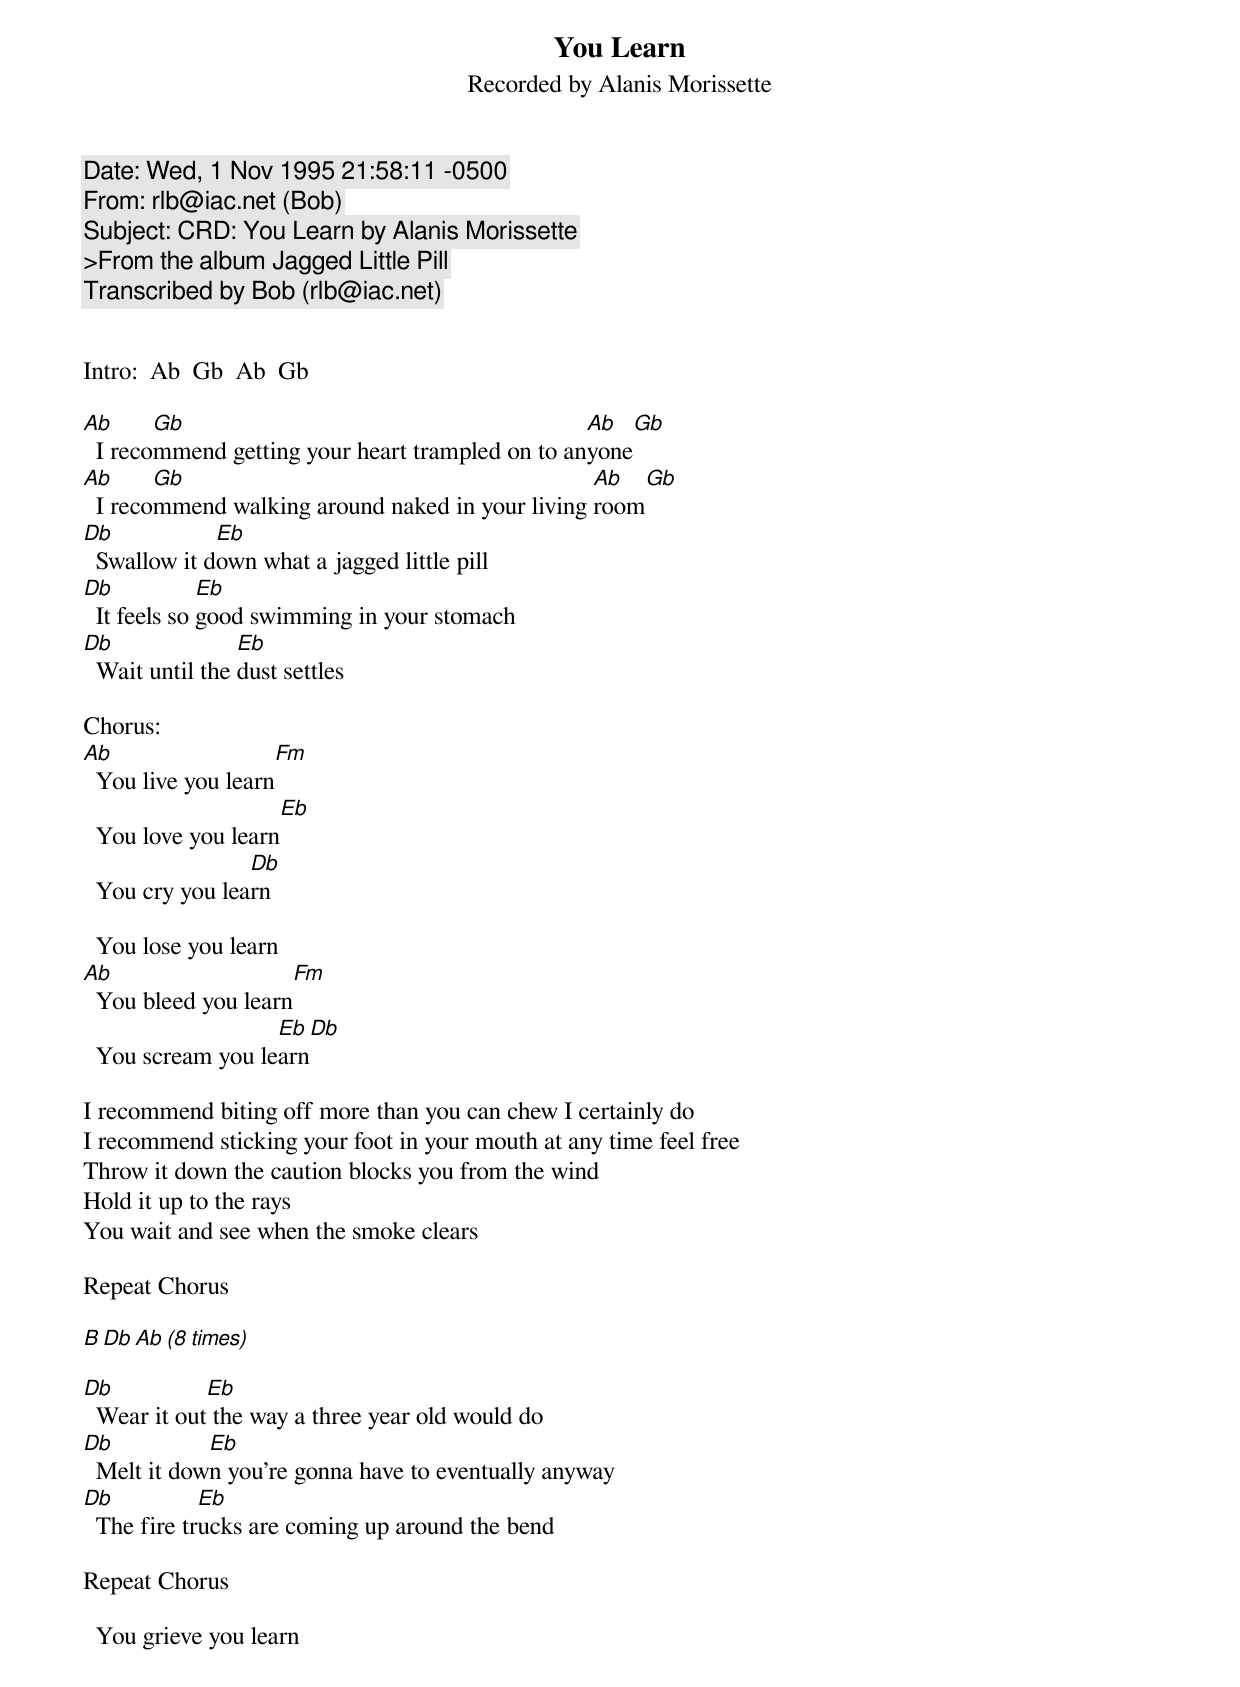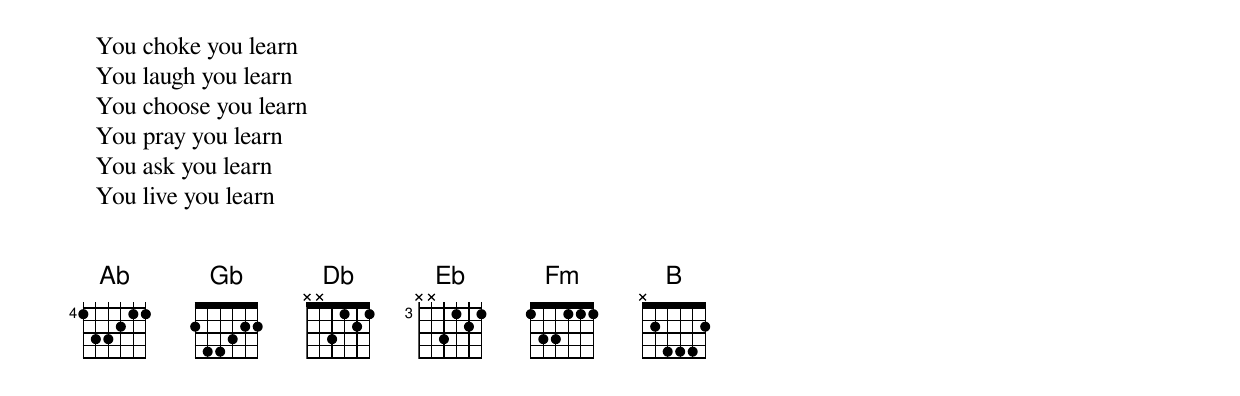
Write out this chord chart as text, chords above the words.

Date: Wed, 1 Nov 1995 21:58:11 -0500
From: rlb@iac.net (Bob)
Subject: CRD: You Learn by Alanis Morissette

You Learn
Recorded by Alanis Morissette
>From the album Jagged Little Pill
Transcribed by Bob (rlb@iac.net)


Intro:  Ab  Gb  Ab  Gb

Ab      Gb                                        Ab     Gb
  I recommend getting your heart trampled on to anyone
Ab      Gb                                        Ab     Gb
  I recommend walking around naked in your living room
Db            Eb
  Swallow it down what a jagged little pill
Db            Eb
  It feels so good swimming in your stomach
Db               Eb
  Wait until the dust settles

Chorus:
Ab                   Fm
  You live you learn
                     Eb
  You love you learn
                 Db
  You cry you learn

  You lose you learn
Ab                    Fm
  You bleed you learn
                   Eb    Db
  You scream you learn

I recommend biting off more than you can chew I certainly do
I recommend sticking your foot in your mouth at any time feel free
Throw it down the caution blocks you from the wind
Hold it up to the rays
You wait and see when the smoke clears

Repeat Chorus

B   Db   Ab  (8 times)

Db           Eb
  Wear it out the way a three year old would do
Db           Eb
  Melt it down you're gonna have to eventually anyway
Db           Eb
  The fire trucks are coming up around the bend

Repeat Chorus

  You grieve you learn
  You choke you learn
  You laugh you learn
  You choose you learn
  You pray you learn
  You ask you learn
  You live you learn


Ab  466544         Eb  668886
Gb  244322         Fm  133111
Db  446664         B   X24442
